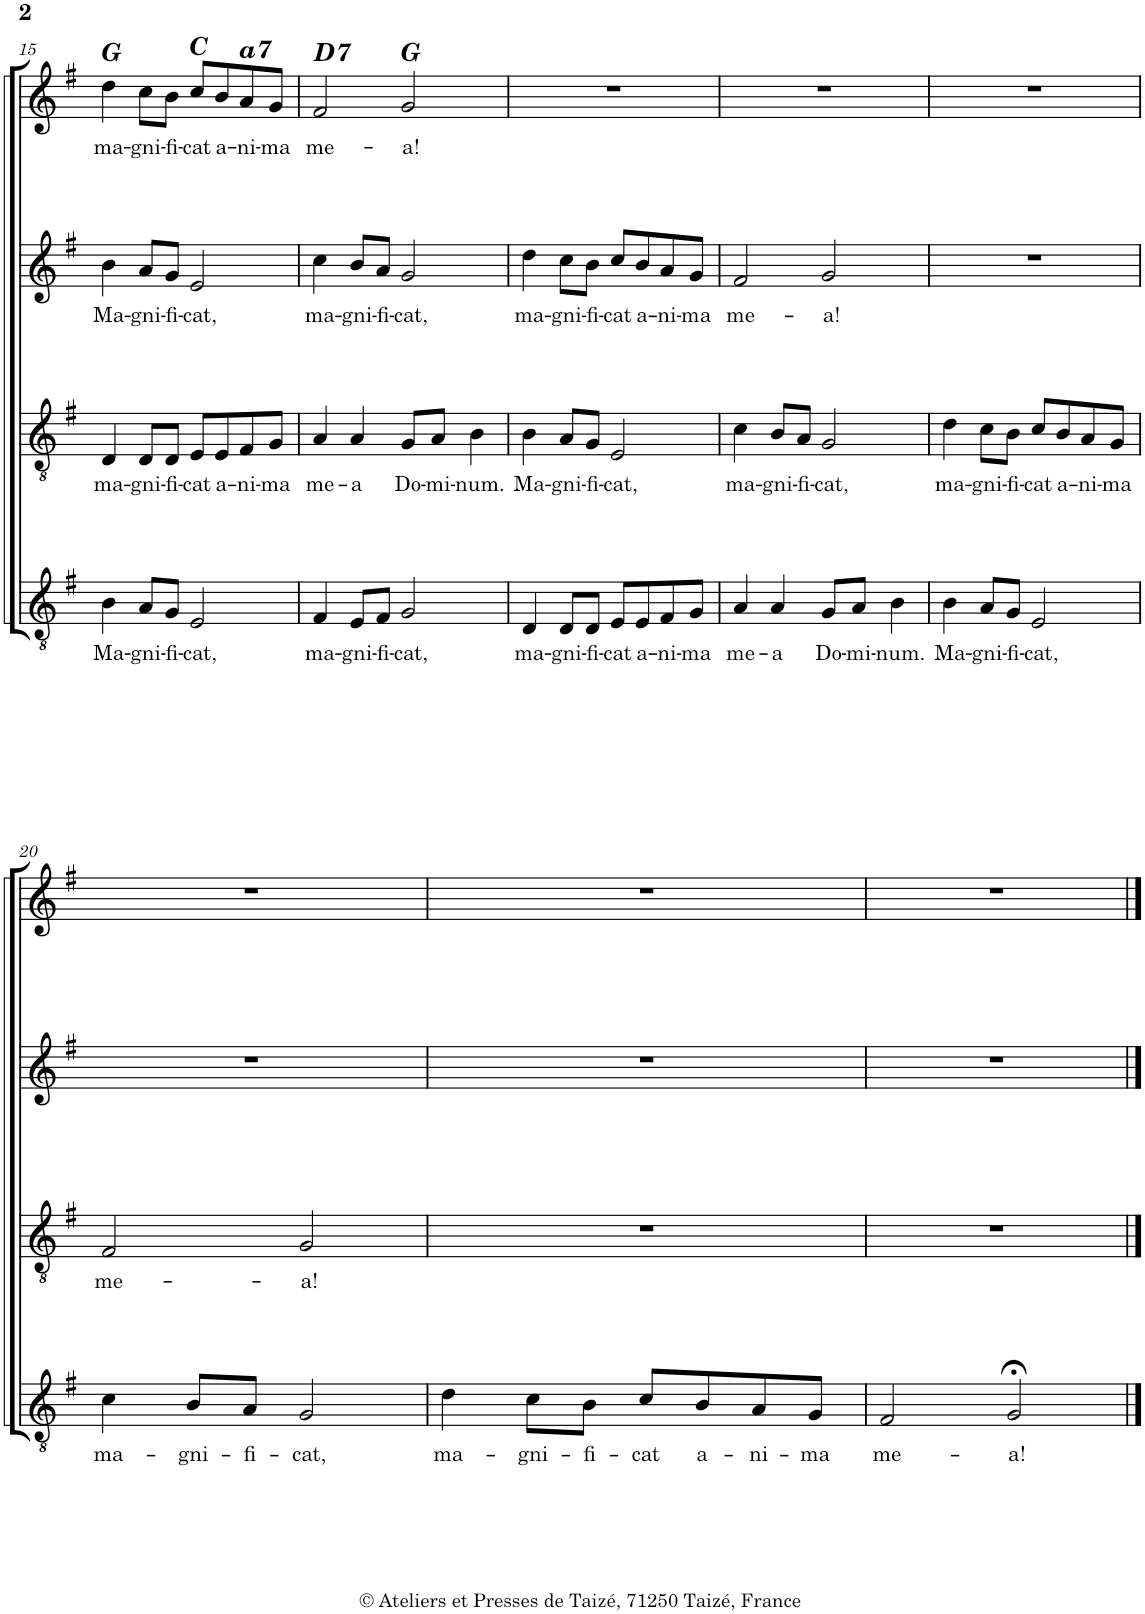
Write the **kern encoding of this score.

**kern	**text	**kern	**text	**kern	**text	**kern	**text	**harte
*part4	*part4	*part3	*part3	*part2	*part2	*part1	*part1	*part1
*staff4	*staff4	*staff3	*staff3	*staff2	*staff2	*staff1	*staff1	*
*I"V4	*	*I"V3	*	*I"V2	*	*I"V1	*	*
!!LO:PB:g=z
*clefGv2	*	*clefGv2	*	*clefG2	*	*clefG2	*	*
*k[f#]	*	*k[f#]	*	*k[f#]	*	*k[f#]	*	*
*M4/4	*	*M4/4	*	*M4/4	*	*M4/4	*	*
*met(c)	*	*met(c)	*	*met(c)	*	*met(c)	*	*
=15	=15	=15	=15	=15	=15	=15	=15	=15
!	!LO:LY:b	!	!LO:LY:b	!	!LO:LY:b	!	!LO:LY:b	!
4B\	Ma-	4D/	ma-	4b\	Ma-	4dd\	ma-	G:maj
!	!LO:LY:b	!	!LO:LY:b	!	!LO:LY:b	!	!LO:LY:b	!
8A/L	-gni-	8D/L	-gni-	8a/L	-gni-	8cc\L	-gni-	.
!	!LO:LY:b	!	!LO:LY:b	!	!LO:LY:b	!	!LO:LY:b	!
8G/J	-fi-	8D/J	-fi-	8g/J	-fi-	8b\J	-fi-	.
!	!LO:LY:b	!	!LO:LY:b	!	!LO:LY:b	!	!LO:LY:b	!
2E/	-cat,	8E/L	-cat	2e/	-cat,	8cc/L	-cat	C:maj
!	!	!	!LO:LY:b	!	!	!	!LO:LY:b	!
.	.	8E/	a-	.	.	8b/	a-	.
!	!	!	!LO:LY:b	!	!	!	!LO:LY:b	!LO:H:kt=7
.	.	8F#/	-ni-	.	.	8a/	-ni-	A:min7
!	!	!	!LO:LY:b	!	!	!	!LO:LY:b	!
.	.	8G/J	-ma	.	.	8g/J	-ma	.
=16	=16	=16	=16	=16	=16	=16	=16	=16
!	!LO:LY:b	!	!LO:LY:b	!	!LO:LY:b	!	!LO:LY:b	!LO:H:kt=7
4F#/	ma-	4A/	me-	4cc\	ma-	2f#/	me-	D:7
!	!LO:LY:b	!	!LO:LY:b	!	!LO:LY:b	!	!	!
8E/L	-gni-	4A/	-a	8b/L	-gni-	.	.	.
!	!LO:LY:b	!	!	!	!LO:LY:b	!	!	!
8F#/J	-fi-	.	.	8a/J	-fi-	.	.	.
!	!LO:LY:b	!	!LO:LY:b	!	!LO:LY:b	!	!LO:LY:b	!
2G/	-cat,	8G/L	Do-	2g/	-cat,	2g/	-a!	G:maj
!	!	!	!LO:LY:b	!	!	!	!	!
.	.	8A/J	-mi-	.	.	.	.	.
!	!	!	!LO:LY:b	!	!	!	!	!
.	.	4B\	-num.	.	.	.	.	.
=17	=17	=17	=17	=17	=17	=17	=17	=17
!	!LO:LY:b	!	!LO:LY:b	!	!LO:LY:b	!	!	!
4D/	ma-	4B\	Ma-	4dd\	ma-	1r	.	.
!	!LO:LY:b	!	!LO:LY:b	!	!LO:LY:b	!	!	!
8D/L	-gni-	8A/L	-gni-	8cc\L	-gni-	.	.	.
!	!LO:LY:b	!	!LO:LY:b	!	!LO:LY:b	!	!	!
8D/J	-fi-	8G/J	-fi-	8b\J	-fi-	.	.	.
!	!LO:LY:b	!	!LO:LY:b	!	!LO:LY:b	!	!	!
8E/L	-cat	2E/	-cat,	8cc/L	-cat	.	.	.
!	!LO:LY:b	!	!	!	!LO:LY:b	!	!	!
8E/	a-	.	.	8b/	a-	.	.	.
!	!LO:LY:b	!	!	!	!LO:LY:b	!	!	!
8F#/	-ni-	.	.	8a/	-ni-	.	.	.
!	!LO:LY:b	!	!	!	!LO:LY:b	!	!	!
8G/J	-ma	.	.	8g/J	-ma	.	.	.
=18	=18	=18	=18	=18	=18	=18	=18	=18
!	!LO:LY:b	!	!LO:LY:b	!	!LO:LY:b	!	!	!
4A/	me-	4c\	ma-	2f#/	me-	1r	.	.
!	!LO:LY:b	!	!LO:LY:b	!	!	!	!	!
4A/	-a	8B/L	-gni-	.	.	.	.	.
!	!	!	!LO:LY:b	!	!	!	!	!
.	.	8A/J	-fi-	.	.	.	.	.
!	!LO:LY:b	!	!LO:LY:b	!	!LO:LY:b	!	!	!
8G/L	Do-	2G/	-cat,	2g/	-a!	.	.	.
!	!LO:LY:b	!	!	!	!	!	!	!
8A/J	-mi-	.	.	.	.	.	.	.
!	!LO:LY:b	!	!	!	!	!	!	!
4B\	-num.	.	.	.	.	.	.	.
=19	=19	=19	=19	=19	=19	=19	=19	=19
!	!LO:LY:b	!	!LO:LY:b	!	!	!	!	!
4B\	Ma-	4d\	ma-	1r	.	1r	.	.
!	!LO:LY:b	!	!LO:LY:b	!	!	!	!	!
8A/L	-gni-	8c\L	-gni-	.	.	.	.	.
!	!LO:LY:b	!	!LO:LY:b	!	!	!	!	!
8G/J	-fi-	8B\J	-fi-	.	.	.	.	.
!	!LO:LY:b	!	!LO:LY:b	!	!	!	!	!
2E/	-cat,	8c/L	-cat	.	.	.	.	.
!	!	!	!LO:LY:b	!	!	!	!	!
.	.	8B/	a-	.	.	.	.	.
!	!	!	!LO:LY:b	!	!	!	!	!
.	.	8A/	-ni-	.	.	.	.	.
!	!	!	!LO:LY:b	!	!	!	!	!
.	.	8G/J	-ma	.	.	.	.	.
!!LO:LB:g=z
=20	=20	=20	=20	=20	=20	=20	=20	=20
!	!LO:LY:b	!	!LO:LY:b	!	!	!	!	!
4c\	ma-	2F#/	me-	1r	.	1r	.	.
!	!LO:LY:b	!	!	!	!	!	!	!
8B/L	-gni-	.	.	.	.	.	.	.
!	!LO:LY:b	!	!	!	!	!	!	!
8A/J	-fi-	.	.	.	.	.	.	.
!	!LO:LY:b	!	!LO:LY:b	!	!	!	!	!
2G/	-cat,	2G/	-a!	.	.	.	.	.
=21	=21	=21	=21	=21	=21	=21	=21	=21
!	!LO:LY:b	!	!	!	!	!	!	!
4d\	ma-	1r	.	1r	.	1r	.	.
!	!LO:LY:b	!	!	!	!	!	!	!
8c\L	-gni-	.	.	.	.	.	.	.
!	!LO:LY:b	!	!	!	!	!	!	!
8B\J	-fi-	.	.	.	.	.	.	.
!	!LO:LY:b	!	!	!	!	!	!	!
8c/L	-cat	.	.	.	.	.	.	.
!	!LO:LY:b	!	!	!	!	!	!	!
8B/	a-	.	.	.	.	.	.	.
!	!LO:LY:b	!	!	!	!	!	!	!
8A/	-ni-	.	.	.	.	.	.	.
!	!LO:LY:b	!	!	!	!	!	!	!
8G/J	-ma	.	.	.	.	.	.	.
=22	=22	=22	=22	=22	=22	=22	=22	=22
!	!LO:LY:b	!	!	!	!	!	!	!
2F#/	me-	1r	.	1r	.	1r	.	.
!	!LO:LY:b	!	!	!	!	!	!	!
2G;</	-a!	.	.	.	.	.	.	.
==	==	==	==	==	==	==	==	==
*-	*-	*-	*-	*-	*-	*-	*-	*-
